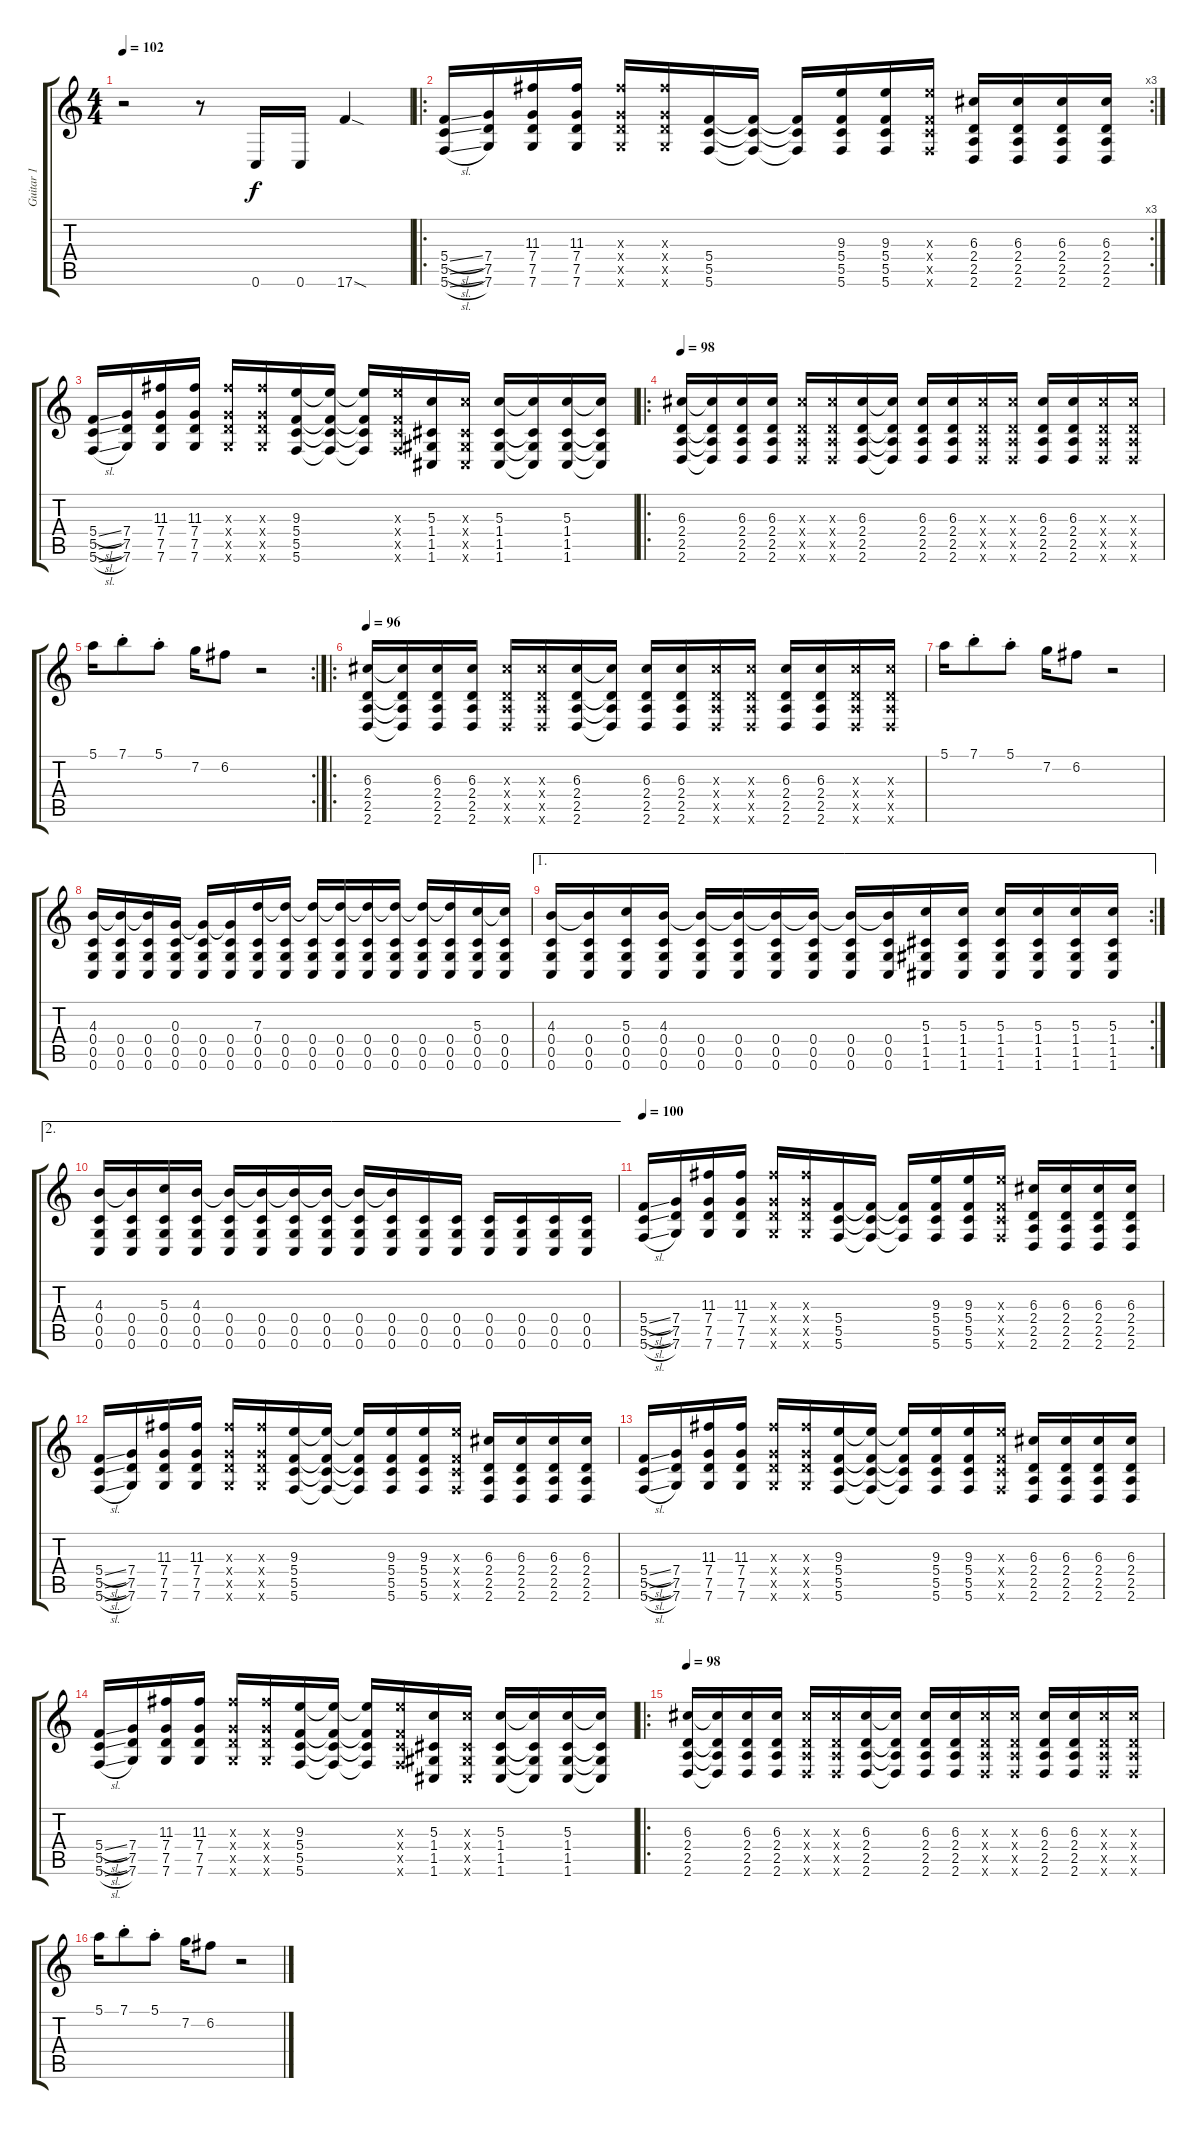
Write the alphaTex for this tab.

\track ("Guitar 1" "Guitar 1") {mute instrument acousticguitarsteel}
\staff {score tabs}
\tuning (E4 C4 G3 C3 G2 C2) {hide}
\ts (4 4)
\tempo 102
\clef g2
\ks c
r.2{dy f instrument acousticguitarsteel} r.8 0.6.16 0.6.16 17.6{sod}.4 |
\ro
\rc 3
(5.4{sl} 5.5{sl} 5.6{sl}).16 (7.4 7.5 7.6).16 (11.3 7.4 7.5 7.6).16 (11.3 7.4 7.5 7.6).16 (11.3{x} 7.4{x} 7.5{x} 7.6{x}).16 (11.3{x} 7.4{x} 7.5{x} 7.6{x}).16 (5.4 5.5 5.6).16 (5.4{t} 5.5{t} 5.6{t}).16 (5.4{t} 5.5{t} 5.6{t}).16 (9.3 5.4 5.5 5.6).16 (9.3 5.4 5.5 5.6).16 (9.3{x} 5.4{x} 5.5{x} 5.6{x}).16 (6.3 2.4 2.5 2.6).16 (6.3 2.4 2.5 2.6).16 (6.3 2.4 2.5 2.6).16 (6.3 2.4 2.5 2.6).16 |
(5.4{sl} 5.5{sl} 5.6{sl}).16 (7.4 7.5 7.6).16 (11.3 7.4 7.5 7.6).16 (11.3 7.4 7.5 7.6).16 (11.3{x} 7.4{x} 7.5{x} 7.6{x}).16 (11.3{x} 7.4{x} 7.5{x} 7.6{x}).16 (9.3 5.4 5.5 5.6).16 (9.3{t} 5.4{t} 5.5{t} 5.6{t}).16 (9.3{t} 5.4{t} 5.5{t} 5.6{t}).16 (9.3{x} 5.4{x} 5.5{x} 5.6{x}).16 (5.3 1.4 1.5 1.6).16 (5.3{x} 1.4{x} 1.5{x} 1.6{x}).16 (5.3 1.4 1.5 1.6).16 (5.3{t} 1.4{t} 1.5{t} 1.6{t}).16 (5.3 1.4 1.5 1.6).16 (5.3{t} 1.4{t} 1.5{t} 1.6{t}).16 |
\ro
\tempo 98
(6.3 2.4 2.5 2.6).16 (6.3{t} 2.4{t} 2.5{t} 2.6{t}).16 (6.3 2.4 2.5 2.6).16 (6.3 2.4 2.5 2.6).16 (6.3{x} 2.4{x} 2.5{x} 2.6{x}).16 (6.3{x} 2.4{x} 2.5{x} 2.6{x}).16 (6.3 2.4 2.5 2.6).16 (6.3{t} 2.4{t} 2.5{t} 2.6{t}).16 (6.3 2.4 2.5 2.6).16 (6.3 2.4 2.5 2.6).16 (6.3{x} 2.4{x} 2.5{x} 2.6{x}).16 (6.3{x} 2.4{x} 2.5{x} 2.6{x}).16 (6.3 2.4 2.5 2.6).16 (6.3 2.4 2.5 2.6).16 (6.3{x} 2.4{x} 2.5{x} 2.6{x}).16 (6.3{x} 2.4{x} 2.5{x} 2.6{x}).16 |
\rc 2
5.1.16 7.1{st}.8 5.1{st}.8 7.2.16 6.2.8 r.2 |
\ro
\tempo 96
(6.3 2.4 2.5 2.6).16 (6.3{t} 2.4{t} 2.5{t} 2.6{t}).16 (6.3 2.4 2.5 2.6).16 (6.3 2.4 2.5 2.6).16 (6.3{x} 2.4{x} 2.5{x} 2.6{x}).16 (6.3{x} 2.4{x} 2.5{x} 2.6{x}).16 (6.3 2.4 2.5 2.6).16 (6.3{t} 2.4{t} 2.5{t} 2.6{t}).16 (6.3 2.4 2.5 2.6).16 (6.3 2.4 2.5 2.6).16 (6.3{x} 2.4{x} 2.5{x} 2.6{x}).16 (6.3{x} 2.4{x} 2.5{x} 2.6{x}).16 (6.3 2.4 2.5 2.6).16 (6.3 2.4 2.5 2.6).16 (6.3{x} 2.4{x} 2.5{x} 2.6{x}).16 (6.3{x} 2.4{x} 2.5{x} 2.6{x}).16 |
5.1.16 7.1{st}.8 5.1{st}.8 7.2.16 6.2.8 r.2 |
(4.3 0.4 0.5 0.6).16 (4.3{t} 0.4 0.5 0.6).16 (4.3{t} 0.4 0.5 0.6).16 (0.3 0.4 0.5 0.6).16 (0.3{t} 0.4 0.5 0.6).16 (0.3{t} 0.4 0.5 0.6).16 (7.3 0.4 0.5 0.6).16 (7.3{t} 0.4 0.5 0.6).16 (7.3{t} 0.4 0.5 0.6).16 (7.3{t} 0.4 0.5 0.6).16 (7.3{t} 0.4 0.5 0.6).16 (7.3{t} 0.4 0.5 0.6).16 (7.3{t} 0.4 0.5 0.6).16 (7.3{t} 0.4 0.5 0.6).16 (5.3 0.4 0.5 0.6).16 (5.3{t} 0.4 0.5 0.6).16 |
\ae 1
\rc 2
(4.3 0.4 0.5 0.6).16 (4.3{t} 0.4 0.5 0.6).16 (5.3 0.4 0.5 0.6).16 (4.3 0.4 0.5 0.6).16 (4.3{t} 0.4 0.5 0.6).16 (4.3{t} 0.4 0.5 0.6).16 (4.3{t} 0.4 0.5 0.6).16 (4.3{t} 0.4 0.5 0.6).16 (4.3{t} 0.4 0.5 0.6).16 (4.3{t} 0.4 0.5 0.6).16 (5.3 1.4 1.5 1.6).16 (5.3 1.4 1.5 1.6).16 (5.3 1.4 1.5 1.6).16 (5.3 1.4 1.5 1.6).16 (5.3 1.4 1.5 1.6).16 (5.3 1.4 1.5 1.6).16 |
\ae 2
(4.3 0.4 0.5 0.6).16 (4.3{t} 0.4 0.5 0.6).16 (5.3 0.4 0.5 0.6).16 (4.3 0.4 0.5 0.6).16 (4.3{t} 0.4 0.5 0.6).16 (4.3{t} 0.4 0.5 0.6).16 (4.3{t} 0.4 0.5 0.6).16 (4.3{t} 0.4 0.5 0.6).16 (4.3{t} 0.4 0.5 0.6).16 (4.3{t} 0.4 0.5 0.6).16 (0.4 0.5 0.6).16 (0.4 0.5 0.6).16 (0.4 0.5 0.6).16 (0.4 0.5 0.6).16 (0.4 0.5 0.6).16 (0.4 0.5 0.6).16 |
\tempo 100
(5.4{sl} 5.5{sl} 5.6{sl}).16 (7.4 7.5 7.6).16 (11.3 7.4 7.5 7.6).16 (11.3 7.4 7.5 7.6).16 (11.3{x} 7.4{x} 7.5{x} 7.6{x}).16 (11.3{x} 7.4{x} 7.5{x} 7.6{x}).16 (5.4 5.5 5.6).16 (5.4{t} 5.5{t} 5.6{t}).16 (5.4{t} 5.5{t} 5.6{t}).16 (9.3 5.4 5.5 5.6).16 (9.3 5.4 5.5 5.6).16 (9.3{x} 5.4{x} 5.5{x} 5.6{x}).16 (6.3 2.4 2.5 2.6).16 (6.3 2.4 2.5 2.6).16 (6.3 2.4 2.5 2.6).16 (6.3 2.4 2.5 2.6).16 |
(5.4{sl} 5.5{sl} 5.6{sl}).16 (7.4 7.5 7.6).16 (11.3 7.4 7.5 7.6).16 (11.3 7.4 7.5 7.6).16 (11.3{x} 7.4{x} 7.5{x} 7.6{x}).16 (11.3{x} 7.4{x} 7.5{x} 7.6{x}).16 (9.3 5.4 5.5 5.6).16 (9.3{t} 5.4{t} 5.5{t} 5.6{t}).16 (9.3{t} 5.4{t} 5.5{t} 5.6{t}).16 (9.3 5.4 5.5 5.6).16 (9.3 5.4 5.5 5.6).16 (9.3{x} 5.4{x} 5.5{x} 5.6{x}).16 (6.3 2.4 2.5 2.6).16 (6.3 2.4 2.5 2.6).16 (6.3 2.4 2.5 2.6).16 (6.3 2.4 2.5 2.6).16 |
(5.4{sl} 5.5{sl} 5.6{sl}).16 (7.4 7.5 7.6).16 (11.3 7.4 7.5 7.6).16 (11.3 7.4 7.5 7.6).16 (11.3{x} 7.4{x} 7.5{x} 7.6{x}).16 (11.3{x} 7.4{x} 7.5{x} 7.6{x}).16 (9.3 5.4 5.5 5.6).16 (9.3{t} 5.4{t} 5.5{t} 5.6{t}).16 (9.3{t} 5.4{t} 5.5{t} 5.6{t}).16 (9.3 5.4 5.5 5.6).16 (9.3 5.4 5.5 5.6).16 (9.3{x} 5.4{x} 5.5{x} 5.6{x}).16 (6.3 2.4 2.5 2.6).16 (6.3 2.4 2.5 2.6).16 (6.3 2.4 2.5 2.6).16 (6.3 2.4 2.5 2.6).16 |
(5.4{sl} 5.5{sl} 5.6{sl}).16 (7.4 7.5 7.6).16 (11.3 7.4 7.5 7.6).16 (11.3 7.4 7.5 7.6).16 (11.3{x} 7.4{x} 7.5{x} 7.6{x}).16 (11.3{x} 7.4{x} 7.5{x} 7.6{x}).16 (9.3 5.4 5.5 5.6).16 (9.3{t} 5.4{t} 5.5{t} 5.6{t}).16 (9.3{t} 5.4{t} 5.5{t} 5.6{t}).16 (9.3{x} 5.4{x} 5.5{x} 5.6{x}).16 (5.3 1.4 1.5 1.6).16 (5.3{x} 1.4{x} 1.5{x} 1.6{x}).16 (5.3 1.4 1.5 1.6).16 (5.3{t} 1.4{t} 1.5{t} 1.6{t}).16 (5.3 1.4 1.5 1.6).16 (5.3{t} 1.4{t} 1.5{t} 1.6{t}).16 |
\ro
\tempo 98
(6.3 2.4 2.5 2.6).16 (6.3{t} 2.4{t} 2.5{t} 2.6{t}).16 (6.3 2.4 2.5 2.6).16 (6.3 2.4 2.5 2.6).16 (6.3{x} 2.4{x} 2.5{x} 2.6{x}).16 (6.3{x} 2.4{x} 2.5{x} 2.6{x}).16 (6.3 2.4 2.5 2.6).16 (6.3{t} 2.4{t} 2.5{t} 2.6{t}).16 (6.3 2.4 2.5 2.6).16 (6.3 2.4 2.5 2.6).16 (6.3{x} 2.4{x} 2.5{x} 2.6{x}).16 (6.3{x} 2.4{x} 2.5{x} 2.6{x}).16 (6.3 2.4 2.5 2.6).16 (6.3 2.4 2.5 2.6).16 (6.3{x} 2.4{x} 2.5{x} 2.6{x}).16 (6.3{x} 2.4{x} 2.5{x} 2.6{x}).16 |
5.1.16 7.1{st}.8 5.1{st}.8 7.2.16 6.2.8 r.2
